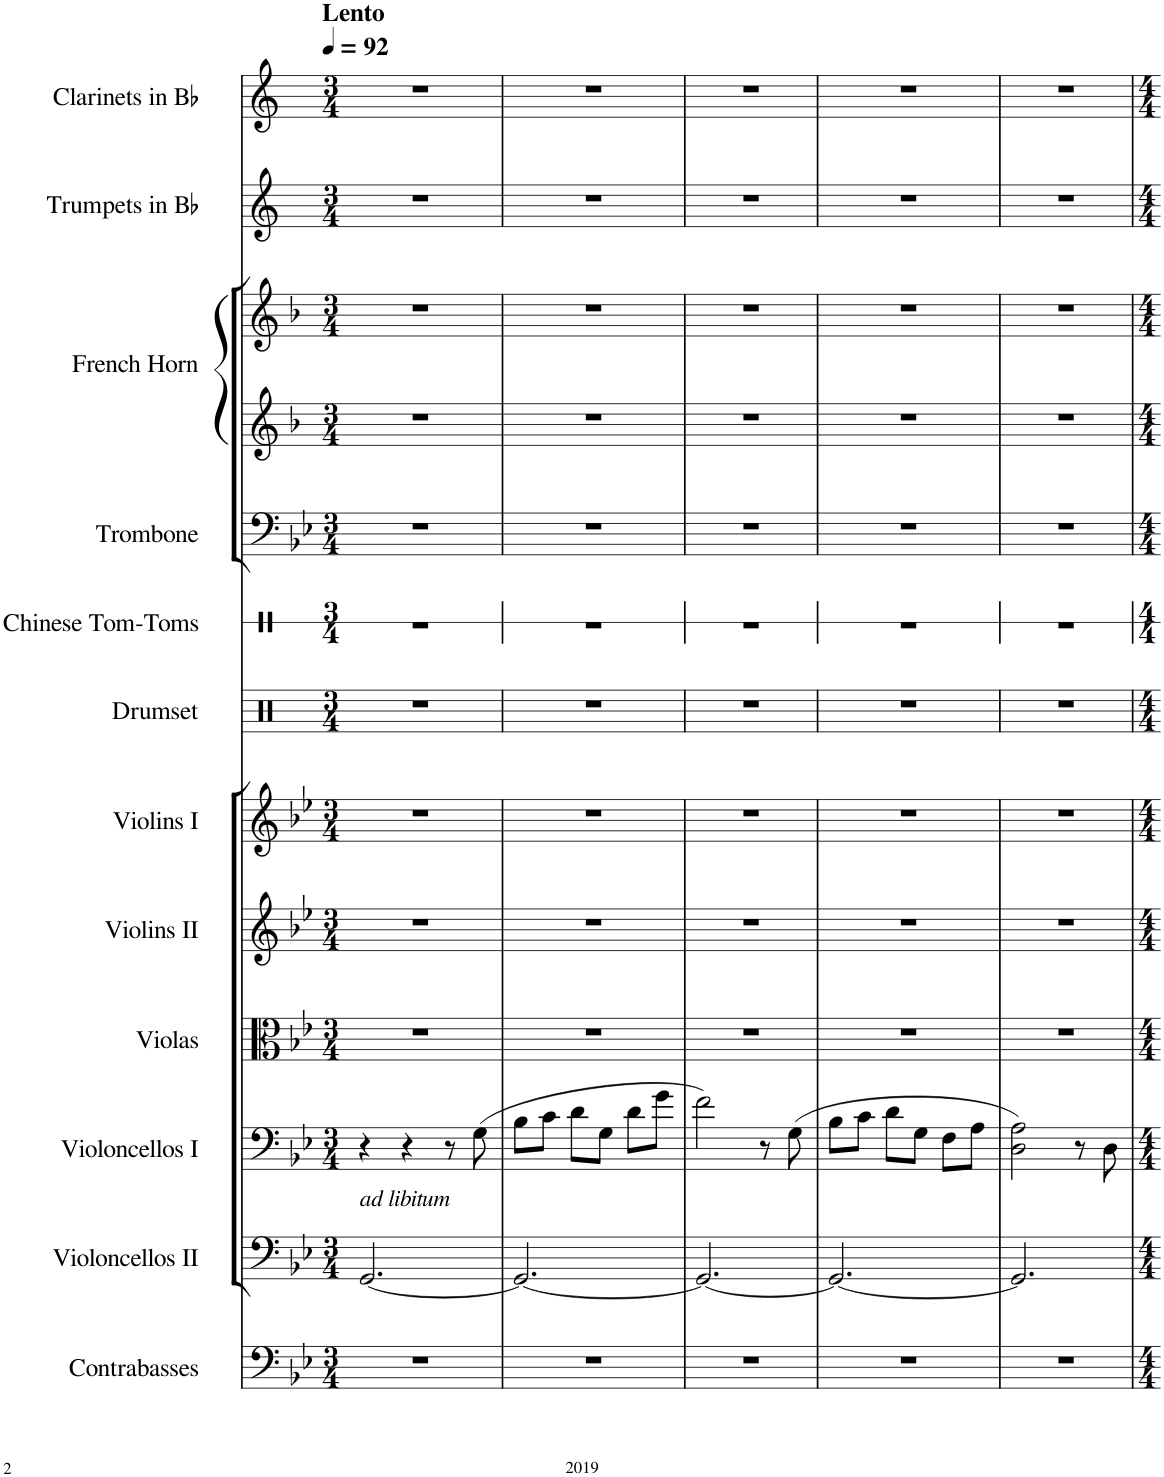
**kern	**kern	**kern	**kern	**kern	**kern	**kern	**kern	**kern	**kern	**kern	**kern	**kern
*part12	*part11	*part10	*part9	*part8	*part7	*part6	*part5	*part4	*part3	*part3	*part2	*part1
*staff13	*staff12	*staff11	*staff10	*staff9	*staff8	*staff7	*staff6	*staff5	*staff4	*staff3	*staff2	*staff1
*I"Contrabasses	*I"Violoncellos II	*I"Violoncellos I	*I"Violas	*I"Violins II	*I"Violins I	*I"Drumset	*I"Chinese Tom-Toms	*I"Trombone	*I"French Horn	*	*I"Trumpets in Bb	*I"Clarinets in Bb
*I'Cb.	*I'Vc. II	*I'Vc. I	*I'Vla.	*I'Vln. II	*I'Vln. I	*I'D. Set	*I'Ch. Toms	*I'Tbn.	*I'F Hn.	*	*	*
*	*	*	*	*	*	*	*stria1	*	*	*	*	*
*clefF4	*clefF4	*clefF4	*clefC3	*clefG2	*clefG2	*clefX	*clefX	*clefF4	*clefG2	*clefG2	*clefG2	*clefG2
*Trd7c12	*	*	*	*	*	*	*	*	*Trd4c7	*Trd4c7	*Trd1c2	*Trd1c2
*k[b-e-]	*k[b-e-]	*k[b-e-]	*k[b-e-]	*k[b-e-]	*k[b-e-]	*k[]	*k[]	*k[b-e-]	*k[b-]	*k[b-]	*k[]	*k[]
*M3/4	*M3/4	*M3/4	*M3/4	*M3/4	*M3/4	*M3/4	*M3/4	*M3/4	*M3/4	*M3/4	*M3/4	*M3/4
=1	=1	=1	=1	=1	=1	=1	=1	=1	=1	=1	=1	=1
!	!	!LO:TX:b:i:t=ad libitum	!	!	!	!	!	!	!	!	!	!
2.r	[2.GG/	4r	2.r	2.r	2.r	2.r	2.r	2.r	2.r	2.r	2.r	2.r
.	.	4r	.	.	.	.	.	.	.	.	.	.
.	.	8r	.	.	.	.	.	.	.	.	.	.
.	.	(8G\	.	.	.	.	.	.	.	.	.	.
=2	=2	=2	=2	=2	=2	=2	=2	=2	=2	=2	=2	=2
2.r	2.GG/_	8B-\L	2.r	2.r	2.r	2.r	2.r	2.r	2.r	2.r	2.r	2.r
.	.	8c\J	.	.	.	.	.	.	.	.	.	.
.	.	8d\L	.	.	.	.	.	.	.	.	.	.
.	.	8G\J	.	.	.	.	.	.	.	.	.	.
.	.	8d\L	.	.	.	.	.	.	.	.	.	.
.	.	8g\J	.	.	.	.	.	.	.	.	.	.
=3	=3	=3	=3	=3	=3	=3	=3	=3	=3	=3	=3	=3
2.r	2.GG/_	2f\)	2.r	2.r	2.r	2.r	2.r	2.r	2.r	2.r	2.r	2.r
.	.	8r	.	.	.	.	.	.	.	.	.	.
.	.	(8G\	.	.	.	.	.	.	.	.	.	.
=4	=4	=4	=4	=4	=4	=4	=4	=4	=4	=4	=4	=4
2.r	2.GG/_	8B-\L	2.r	2.r	2.r	2.r	2.r	2.r	2.r	2.r	2.r	2.r
.	.	8c\J	.	.	.	.	.	.	.	.	.	.
.	.	8d\L	.	.	.	.	.	.	.	.	.	.
.	.	8G\J	.	.	.	.	.	.	.	.	.	.
.	.	8F\L	.	.	.	.	.	.	.	.	.	.
.	.	8A\J	.	.	.	.	.	.	.	.	.	.
=5	=5	=5	=5	=5	=5	=5	=5	=5	=5	=5	=5	=5
2.r	2.GG/]	2D\ 2A\)	2.r	2.r	2.r	2.r	2.r	2.r	2.r	2.r	2.r	2.r
.	.	8r	.	.	.	.	.	.	.	.	.	.
.	.	8D\	.	.	.	.	.	.	.	.	.	.
=	=	=	=	=	=	=	=	=	=	=	=	=
*-	*-	*-	*-	*-	*-	*-	*-	*-	*-	*-	*-	*-
